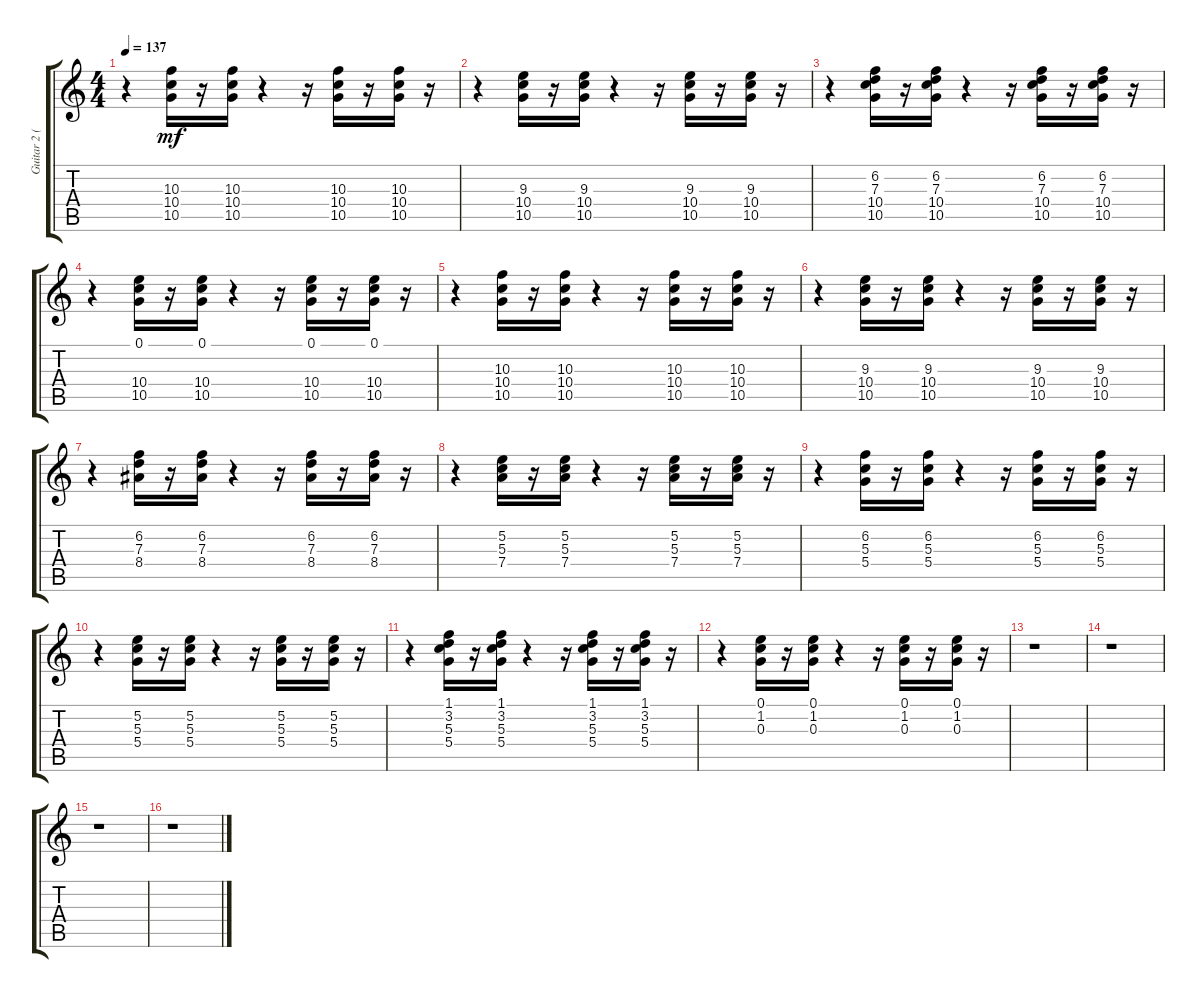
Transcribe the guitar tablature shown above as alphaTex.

\track ("Guitar 2 (Fingerpicked)" "Guitar 2 (") {instrument distortionguitar}
\staff {score tabs}
\tuning (E4 B3 G3 D3 A2 E2) {hide}
\ts (4 4)
\tempo 137
\clef g2
\ks c
r.4{dy mf} (10.3 10.4 10.5).16 r.16 (10.3 10.4 10.5).16 r.4 r.16 (10.3 10.4 10.5).16 r.16 (10.3 10.4 10.5).16 r.16 |
r.4 (9.3 10.4 10.5).16 r.16 (9.3 10.4 10.5).16 r.4 r.16 (9.3 10.4 10.5).16 r.16 (9.3 10.4 10.5).16 r.16 |
r.4 (6.2 7.3 10.4 10.5).16 r.16 (6.2 7.3 10.4 10.5).16 r.4 r.16 (6.2 7.3 10.4 10.5).16 r.16 (6.2 7.3 10.4 10.5).16 r.16 |
r.4 (0.1 10.4 10.5).16 r.16 (0.1 10.4 10.5).16 r.4 r.16 (0.1 10.4 10.5).16 r.16 (0.1 10.4 10.5).16 r.16 |
r.4 (10.3 10.4 10.5).16 r.16 (10.3 10.4 10.5).16 r.4 r.16 (10.3 10.4 10.5).16 r.16 (10.3 10.4 10.5).16 r.16 |
r.4 (9.3 10.4 10.5).16 r.16 (9.3 10.4 10.5).16 r.4 r.16 (9.3 10.4 10.5).16 r.16 (9.3 10.4 10.5).16 r.16 |
r.4 (6.2 7.3 8.4).16 r.16 (6.2 7.3 8.4).16 r.4 r.16 (6.2 7.3 8.4).16 r.16 (6.2 7.3 8.4).16 r.16 |
r.4 (5.2 5.3 7.4).16 r.16 (5.2 5.3 7.4).16 r.4 r.16 (5.2 5.3 7.4).16 r.16 (5.2 5.3 7.4).16 r.16 |
r.4 (6.2 5.3 5.4).16 r.16 (6.2 5.3 5.4).16 r.4 r.16 (6.2 5.3 5.4).16 r.16 (6.2 5.3 5.4).16 r.16 |
r.4 (5.2 5.3 5.4).16 r.16 (5.2 5.3 5.4).16 r.4 r.16 (5.2 5.3 5.4).16 r.16 (5.2 5.3 5.4).16 r.16 |
r.4 (1.1 3.2 5.3 5.4).16 r.16 (1.1 3.2 5.3 5.4).16 r.4 r.16 (1.1 3.2 5.3 5.4).16 r.16 (1.1 3.2 5.3 5.4).16 r.16 |
r.4 (0.1 1.2 0.3).16 r.16 (0.1 1.2 0.3).16 r.4 r.16 (0.1 1.2 0.3).16 r.16 (0.1 1.2 0.3).16 r.16 |
r.1 |
r.1 |
r.1 |
r.1
